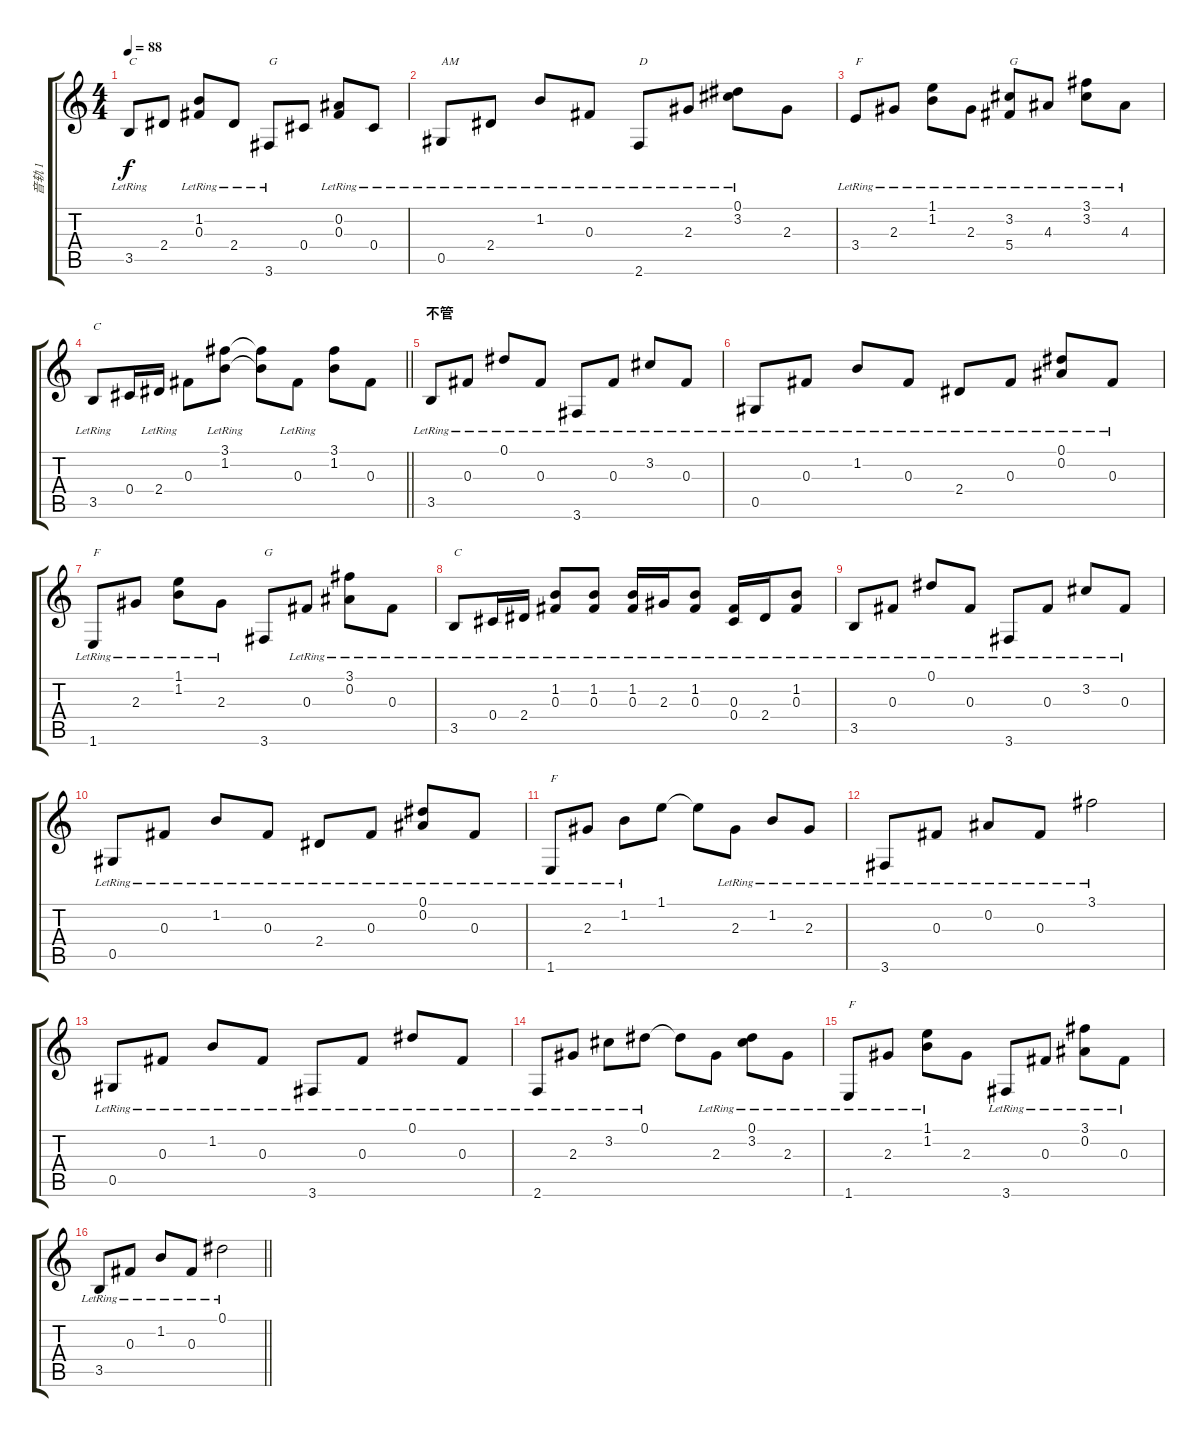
\track ("音轨 1" "音轨 1") {instrument acousticguitarnylon}
\staff {score tabs}
\tuning (Eb4 Bb3 Gb3 Db3 Ab2 Eb2) {hide}
\ts (4 4)
\tempo 88
\clef g2
\ks c
3.5{lr}.8{txt "C" dy f} 2.4.8 (1.2{lr} 0.3{lr}).8 2.4{lr}.8 3.6{lr}.8{txt "G"} 0.4.8 (0.2{lr} 0.3{lr}).8 0.4{lr}.8 |
0.5{lr}.8{txt "AM"} 2.4{lr}.8 1.2{lr}.8 0.3{lr}.8 2.6{lr}.8{txt "D"} 2.3{lr}.8 (0.1 3.2{lr}).8 2.3.8 |
3.4{lr}.8{txt "F"} 2.3{lr}.8 (1.1{lr} 1.2{lr}).8 2.3{lr}.8 (3.2{lr} 5.4{lr}).8{txt "G"} 4.3{lr}.8 (3.1{lr} 3.2{lr}).8 4.3{lr}.8 |
\barLineRight lightlight
3.5{lr}.8{txt "C"} 0.4.16 2.4{lr}.16 0.3.8 (3.1{lr} 1.2{lr}).8 (3.1{t} 1.2{t}).8 0.3{lr}.8 (3.1 1.2).8 0.3.8 |
\section ("" "不管")
3.5{lr}.8 0.3{lr}.8 0.1{lr}.8 0.3{lr}.8 3.6{lr}.8 0.3{lr}.8 3.2{lr}.8 0.3{lr}.8 |
0.5{lr}.8 0.3{lr}.8 1.2{lr}.8 0.3{lr}.8 2.4{lr}.8 0.3{lr}.8 (0.1{lr} 0.2{lr}).8 0.3{lr}.8 |
1.6{lr}.8{txt "F"} 2.3{lr}.8 (1.1{lr} 1.2{lr}).8 2.3{lr}.8 3.6.8{txt "G"} 0.3{lr}.8 (3.1{lr} 0.2{lr}).8 0.3{lr}.8 |
3.5{lr}.8{txt "C"} 0.4{lr}.16 2.4{lr}.16 (1.2{lr} 0.3{lr}).8 (1.2{lr} 0.3{lr}).8 (1.2{lr} 0.3{lr}).16 2.3{lr}.16 (1.2{lr} 0.3{lr}).8 (0.3{lr} 0.4{lr}).16 2.4{lr}.16 (1.2{lr} 0.3{lr}).8 |
3.5{lr}.8 0.3{lr}.8 0.1{lr}.8 0.3{lr}.8 3.6{lr}.8 0.3{lr}.8 3.2{lr}.8 0.3{lr}.8 |
0.5{lr}.8 0.3{lr}.8 1.2{lr}.8 0.3{lr}.8 2.4{lr}.8 0.3{lr}.8 (0.1{lr} 0.2{lr}).8 0.3{lr}.8 |
1.6{lr}.8{txt "F"} 2.3{lr}.8 1.2{lr}.8 1.1.8 1.1{t}.8 2.3{lr}.8 1.2{lr}.8 2.3{lr}.8 |
3.6{lr}.8 0.3{lr}.8 0.2{lr}.8 0.3{lr}.8 3.1{lr}.2 |
0.5{lr}.8{txt ""} 0.3{lr}.8 1.2{lr}.8 0.3{lr}.8 3.6{lr}.8 0.3{lr}.8 0.1{lr}.8 0.3{lr}.8 |
2.6{lr}.8 2.3{lr}.8 3.2{lr}.8 0.1{lr}.8 0.1{t}.8 2.3{lr}.8 (0.1{lr} 3.2{lr}).8 2.3{lr}.8 |
1.6{lr}.8{txt "F"} 2.3{lr}.8 (1.1 1.2{lr}).8 2.3.8 3.6{lr}.8 0.3{lr}.8 (3.1{lr} 0.2{lr}).8 0.3{lr}.8 |
\barLineRight lightlight
3.5{lr}.8 0.3{lr}.8 1.2{lr}.8 0.3{lr}.8 0.1{lr}.2
